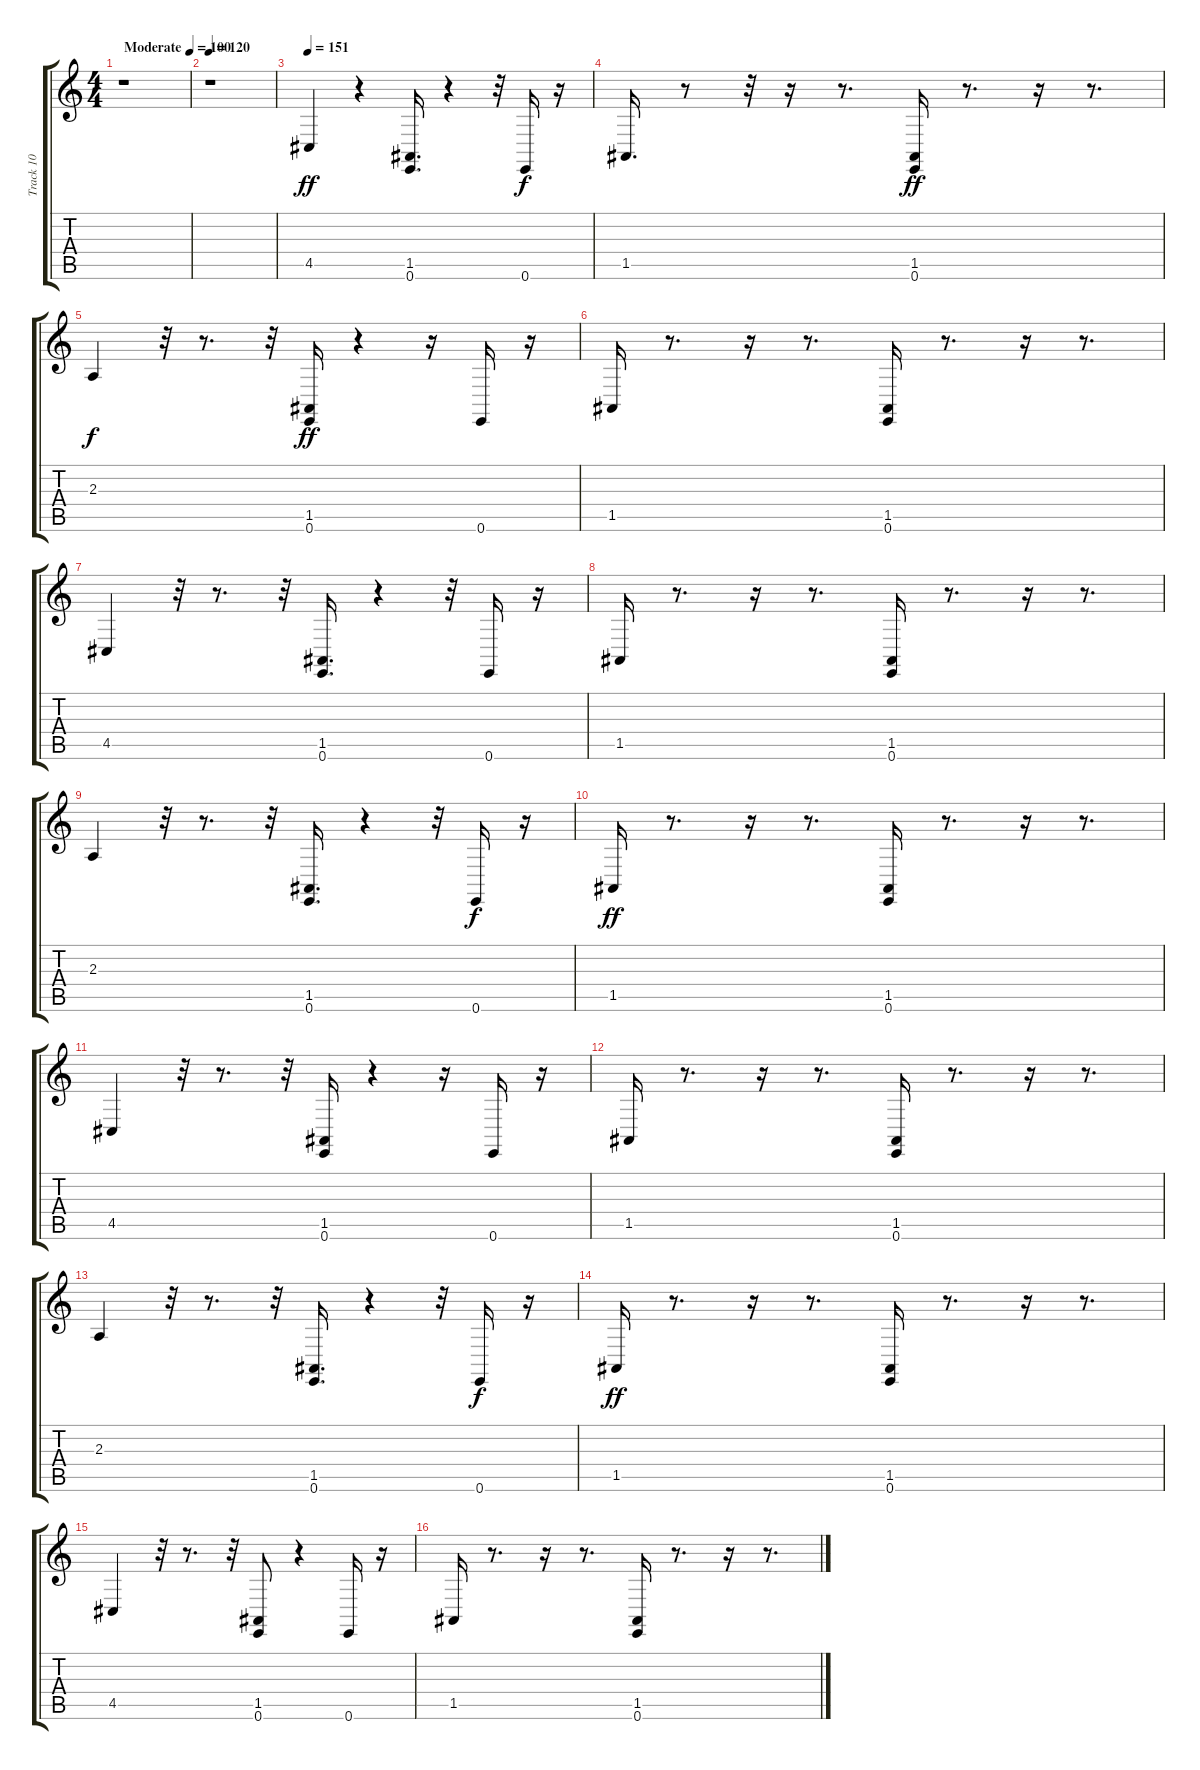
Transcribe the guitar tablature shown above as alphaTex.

\track ("Track 10" "Track 10") {instrument acousticgrandpiano}
\staff {score tabs}
\tuning (E4 B3 G3 D3 A2 E2) {hide}
\ts (4 4)
\tempo (100 "Moderate")
\clef g2
\ks c
r.1{dy ff instrument acousticgrandpiano} |
\tempo 120
r.1 |
\tempo 151
4.5.4 r.4 (1.5 0.6).16{d} r.4 r.32 0.6.16{dy f} r.16 |
1.5.16{d} r.8 r.32 r.16 r.8{d} (1.5 0.6).16{dy ff} r.8{d} r.16 r.8{d} |
2.3.4{dy f} r.32 r.8{d} r.32 (1.5 0.6).16{dy ff} r.4 r.16 0.6.16 r.16 |
1.5.16 r.8{d} r.16 r.8{d} (1.5 0.6).16 r.8{d} r.16 r.8{d} |
4.5.4 r.32 r.8{d} r.32 (1.5 0.6).16{d} r.4 r.32 0.6.16 r.16 |
1.5.16 r.8{d} r.16 r.8{d} (1.5 0.6).16 r.8{d} r.16 r.8{d} |
2.3.4 r.32 r.8{d} r.32 (1.5 0.6).16{d} r.4 r.32 0.6.16{dy f} r.16 |
1.5.16{dy ff} r.8{d} r.16 r.8{d} (1.5 0.6).16 r.8{d} r.16 r.8{d} |
4.5.4 r.32 r.8{d} r.32 (1.5 0.6).16 r.4 r.16 0.6.16 r.16 |
1.5.16 r.8{d} r.16 r.8{d} (1.5 0.6).16 r.8{d} r.16 r.8{d} |
2.3.4 r.32 r.8{d} r.32 (1.5 0.6).16{d} r.4 r.32 0.6.16{dy f} r.16 |
1.5.16{dy ff} r.8{d} r.16 r.8{d} (1.5 0.6).16 r.8{d} r.16 r.8{d} |
4.5.4 r.32 r.8{d} r.32 (1.5 0.6).8 r.4 0.6.16 r.16 |
1.5.16 r.8{d} r.16 r.8{d} (1.5 0.6).16 r.8{d} r.16 r.8{d}
